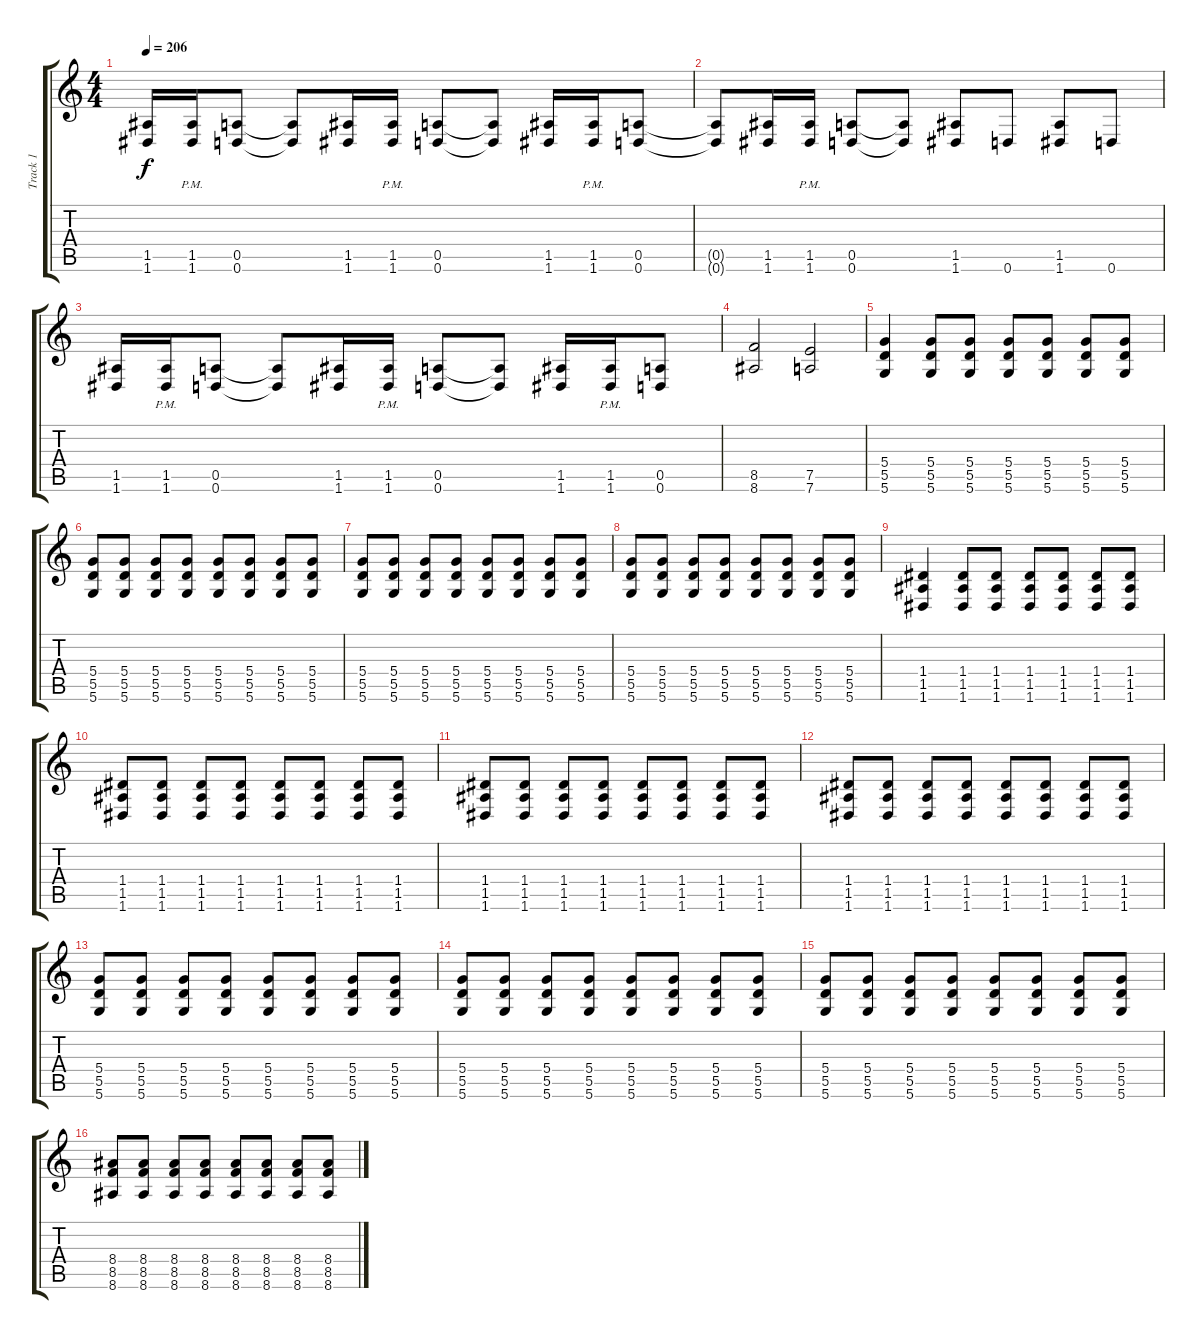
\track ("Track 1" "Track 1") {instrument distortionguitar}
\staff {score tabs}
\tuning (E4 B3 G3 D3 A2 D2) {hide}
\ts (4 4)
\tempo 206
\clef g2
\ks c
(1.5 1.6).16{dy f} (1.5{pm} 1.6{pm}).16 (0.5 0.6).8 (0.5{t} 0.6{t}).8 (1.5 1.6).16 (1.5{pm} 1.6{pm}).16 (0.5 0.6).8 (0.5{t} 0.6{t}).8 (1.5 1.6).16 (1.5{pm} 1.6{pm}).16 (0.5 0.6).8 |
(0.5{t} 0.6{t}).8 (1.5 1.6).16 (1.5{pm} 1.6{pm}).16 (0.5 0.6).8 (0.5{t} 0.6{t}).8 (1.5 1.6).8 0.6.8 (1.5 1.6).8 0.6.8 |
(1.5 1.6).16 (1.5{pm} 1.6{pm}).16 (0.5 0.6).8 (0.5{t} 0.6{t}).8 (1.5 1.6).16 (1.5{pm} 1.6{pm}).16 (0.5 0.6).8 (0.5{t} 0.6{t}).8 (1.5 1.6).16 (1.5{pm} 1.6{pm}).16 (0.5 0.6).8 |
(8.5 8.6).2 (7.5 7.6).2 |
(5.4 5.5 5.6).4 (5.4 5.5 5.6).8 (5.4 5.5 5.6).8 (5.4 5.5 5.6).8 (5.4 5.5 5.6).8 (5.4 5.5 5.6).8 (5.4 5.5 5.6).8 |
(5.4 5.5 5.6).8 (5.4 5.5 5.6).8 (5.4 5.5 5.6).8 (5.4 5.5 5.6).8 (5.4 5.5 5.6).8 (5.4 5.5 5.6).8 (5.4 5.5 5.6).8 (5.4 5.5 5.6).8 |
(5.4 5.5 5.6).8 (5.4 5.5 5.6).8 (5.4 5.5 5.6).8 (5.4 5.5 5.6).8 (5.4 5.5 5.6).8 (5.4 5.5 5.6).8 (5.4 5.5 5.6).8 (5.4 5.5 5.6).8 |
(5.4 5.5 5.6).8 (5.4 5.5 5.6).8 (5.4 5.5 5.6).8 (5.4 5.5 5.6).8 (5.4 5.5 5.6).8 (5.4 5.5 5.6).8 (5.4 5.5 5.6).8 (5.4 5.5 5.6).8 |
(1.4 1.5 1.6).4 (1.4 1.5 1.6).8 (1.4 1.5 1.6).8 (1.4 1.5 1.6).8 (1.4 1.5 1.6).8 (1.4 1.5 1.6).8 (1.4 1.5 1.6).8 |
(1.4 1.5 1.6).8 (1.4 1.5 1.6).8 (1.4 1.5 1.6).8 (1.4 1.5 1.6).8 (1.4 1.5 1.6).8 (1.4 1.5 1.6).8 (1.4 1.5 1.6).8 (1.4 1.5 1.6).8 |
(1.4 1.5 1.6).8 (1.4 1.5 1.6).8 (1.4 1.5 1.6).8 (1.4 1.5 1.6).8 (1.4 1.5 1.6).8 (1.4 1.5 1.6).8 (1.4 1.5 1.6).8 (1.4 1.5 1.6).8 |
(1.4 1.5 1.6).8 (1.4 1.5 1.6).8 (1.4 1.5 1.6).8 (1.4 1.5 1.6).8 (1.4 1.5 1.6).8 (1.4 1.5 1.6).8 (1.4 1.5 1.6).8 (1.4 1.5 1.6).8 |
(5.4 5.5 5.6).8 (5.4 5.5 5.6).8 (5.4 5.5 5.6).8 (5.4 5.5 5.6).8 (5.4 5.5 5.6).8 (5.4 5.5 5.6).8 (5.4 5.5 5.6).8 (5.4 5.5 5.6).8 |
(5.4 5.5 5.6).8 (5.4 5.5 5.6).8 (5.4 5.5 5.6).8 (5.4 5.5 5.6).8 (5.4 5.5 5.6).8 (5.4 5.5 5.6).8 (5.4 5.5 5.6).8 (5.4 5.5 5.6).8 |
(5.4 5.5 5.6).8 (5.4 5.5 5.6).8 (5.4 5.5 5.6).8 (5.4 5.5 5.6).8 (5.4 5.5 5.6).8 (5.4 5.5 5.6).8 (5.4 5.5 5.6).8 (5.4 5.5 5.6).8 |
(8.4 8.5 8.6).8 (8.4 8.5 8.6).8 (8.4 8.5 8.6).8 (8.4 8.5 8.6).8 (8.4 8.5 8.6).8 (8.4 8.5 8.6).8 (8.4 8.5 8.6).8 (8.4 8.5 8.6).8
